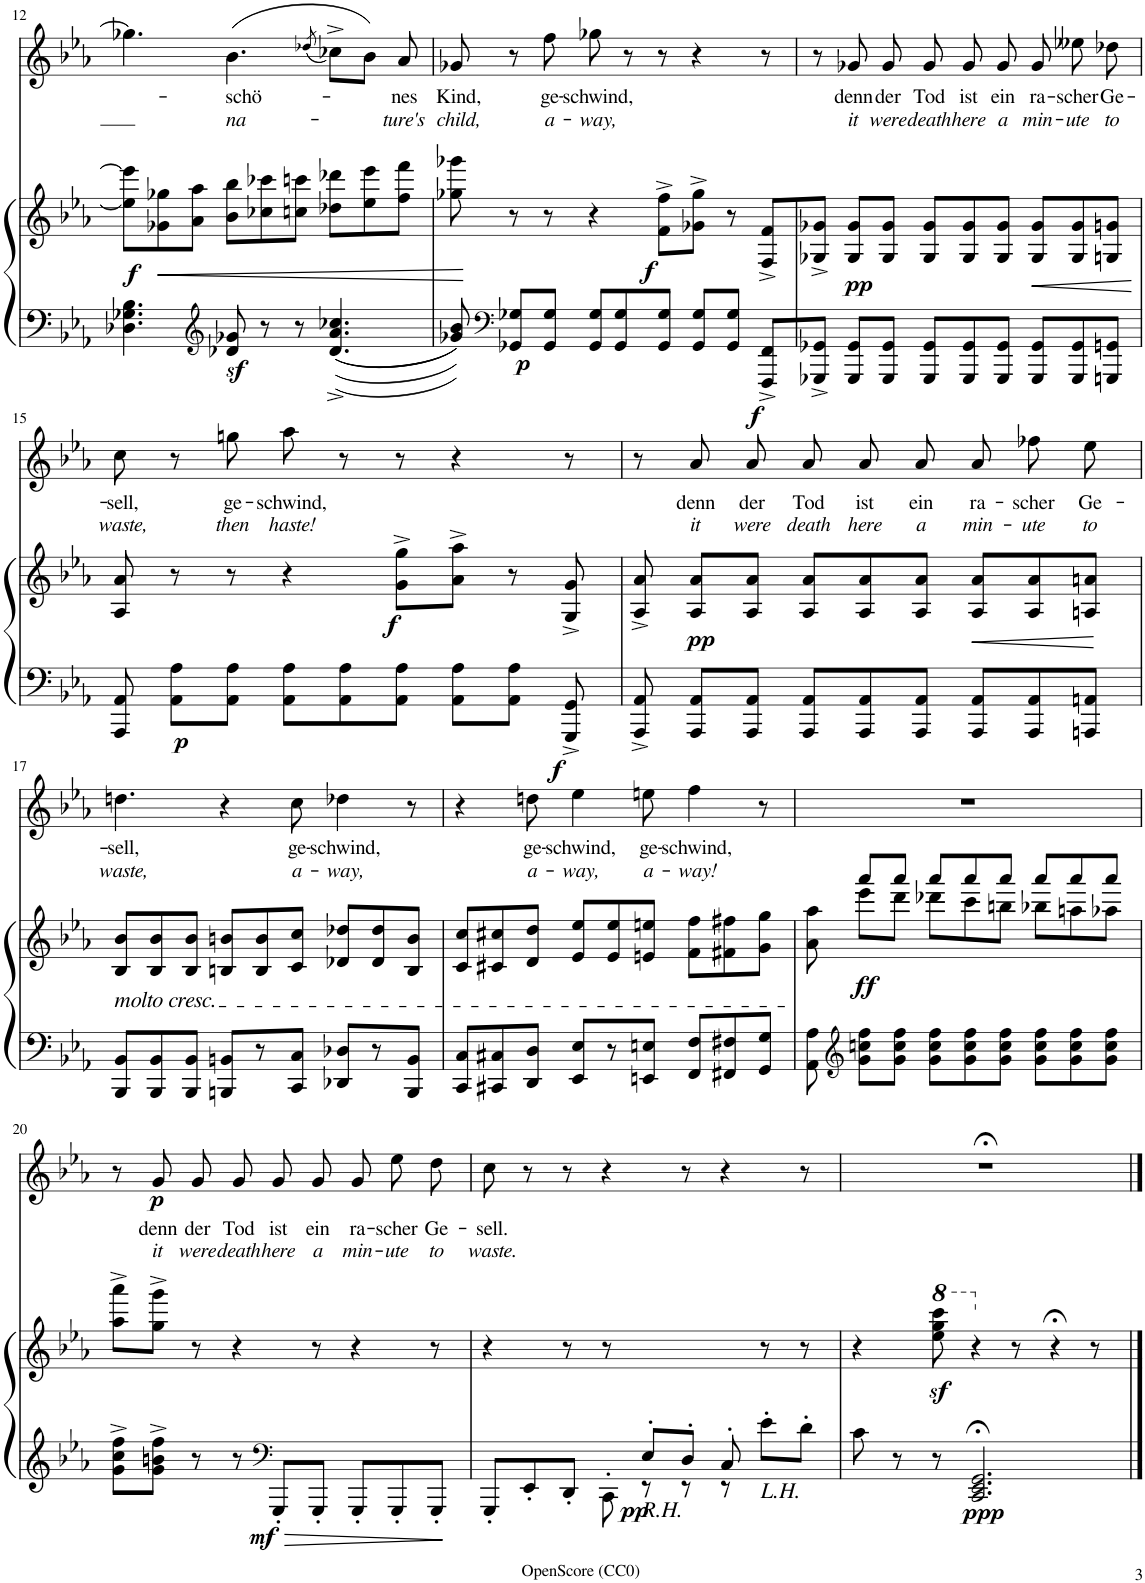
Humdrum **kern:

**kern	**kern	**dynam	**kern	**text	**text	**dynam
*part2	*part2	*part2	*part1	*part1	*part1	*part1
*staff3	*staff2	*staff2/3	*staff1	*staff1	*staff1	*staff1
*I"Piano	*	*	*I"Voice	*	*	*
*I'Pno	*	*	*	*	*	*
!!LO:PB:g=z
*clefF4	*clefG2	*	*clefG2	*	*	*
*k[b-e-a-]	*k[b-e-a-]	*	*k[b-e-a-]	*	*	*
*M9/8	*M9/8	*	*M9/8	*	*	*
=12	=12	=12	=12	=12	=12	=12
!	!	!LO:DY:b	!	!	!	!
4.D-X\ 4.G-X\ 4.B-\	8ee-\] 8eee-\]L	f	4.gg-X\]	.	.	.
!	!	!LO:HP:b	!	!	!	!
.	8g-X\ 8gg-X\	<	.	.	.	.
.	8a-\ 8aa-\J	.	.	.	.	.
*clefG2	*	*	*	*	*	*
!	!	!	!	!LO:LY:b	!LO:LY:b	!
8d-X/z< 8g-X/z<	8b-\ 8bb-\L	.	(4.b-\	-schö-	na-	.
8r	8cc-X\ 8ccc-X\	.	.	.	.	.
8r	8ccn\ 8cccn\J	.	.	.	.	.
.	.	.	(8qdd-X/	.	.	.
4.d-/^ 4.a-/^ 4.cc-X/^	8dd-X\ 8ddd-X\L	.	8cc-X^\L)	.	.	.
.	8ee-\ 8eee-\	.	8b-\J)	.	.	.
!	!	!	!	!LO:LY:b	!LO:LY:b	!
.	8ff\ 8fff\J	.	8a-/	-nes	-ture's	.
=13	=13	=13	=13	=13	=13	=13
!	!	!	!	!LO:LY:b	!LO:LY:b	!
8g-X/ 8b-/	8gg-X\ 8ggg-X\	.	8g-X/	Kind,	child,	.
*clefF4	*	*	*	*	*	*
!	!	!LO:DY:n=1:b=2	!	!	!	!
8GG-X/ 8G-X/L	8r	[ p	8r	.	.	.
!	!	!	!	!LO:LY:b	!LO:LY:b	!
8GG-/ 8G-/J	8r	.	8ff\	ge-	a-	.
!	!	!	!	!LO:LY:b	!LO:LY:b	!
8GG-/ 8G-/L	4r	.	8gg-X\	-schwind,	-way,	.
8GG-/ 8G-/	.	.	8r	.	.	.
!	!	!LO:DY:n=2:b	!	!	!	!
8GG-/ 8G-/J	8f\^> 8ff\^>L	f	8r	.	.	.
8GG-/ 8G-/L	8g-X\^> 8gg-\^>J	.	4r	.	.	.
8GG-/ 8G-/J	8r	.	.	.	.	.
!	!	!LO:DY:n=3:b=2	!	!	!	!
8FFF/^ 8FF/^L	8F/^ 8f/^L	f	8r	.	.	.
=14	=14	=14	=14	=14	=14	=14
8GGG-X/^ 8GG-X/^J	8G-X/^ 8g-X/^J	.	8r	.	.	.
!	!	!LO:DY:b	!	!LO:LY:b	!LO:LY:b	!
8GGG-/ 8GG-/L	8G-/ 8g-/L	pp	8g-X/	denn	it	.
!	!	!	!	!LO:LY:b	!LO:LY:b	!
8GGG-/ 8GG-/J	8G-/ 8g-/J	.	8g-/	der	were	.
!	!	!	!	!LO:LY:b	!LO:LY:b	!
8GGG-/ 8GG-/L	8G-/ 8g-/L	.	8g-/	Tod	death	.
!	!	!	!	!LO:LY:b	!LO:LY:b	!
8GGG-/ 8GG-/	8G-/ 8g-/	.	8g-/	ist	here	.
!	!	!	!	!LO:LY:b	!LO:LY:b	!
8GGG-/ 8GG-/J	8G-/ 8g-/J	.	8g-/	ein	a	.
!	!	!LO:HP:b	!	!LO:LY:b	!LO:LY:b	!
8GGG-/ 8GG-/L	8G-/ 8g-/L	<	8g-/	ra-	min-	.
!	!	!	!	!LO:LY:b	!LO:LY:b	!
8GGG-/ 8GG-/	8G-/ 8g-/	.	8ee--X\	-scher	-ute	.
!	!	!	!	!LO:LY:b	!LO:LY:b	!
8GGGn/ 8GGn/J	8Gn/ 8gn/J	.	8dd-X\	Ge-	to	.
.	.	[	.	.	.	.
!!LO:LB:g=z
=15	=15	=15	=15	=15	=15	=15
!	!	!	!	!LO:LY:b	!LO:LY:b	!
8AAA-/ 8AA-/	8A-/ 8a-/	.	8cc\	-sell,	waste,	.
!	!	!LO:DY:b=2	!	!	!	!
8AA-\ 8A-\L	8r	p	8r	.	.	.
!	!	!	!	!LO:LY:b	!LO:LY:b	!
8AA-\ 8A-\J	8r	.	8ggn\	ge-	then	.
!	!	!	!	!LO:LY:b	!LO:LY:b	!
8AA-\ 8A-\L	4r	.	8aa-\	-schwind,	haste!	.
8AA-\ 8A-\	.	.	8r	.	.	.
!	!	!LO:DY:b	!	!	!	!
8AA-\ 8A-\J	8g\^ 8gg\^L	f	8r	.	.	.
8AA-\ 8A-\L	8a-\^ 8aa-\^J	.	4r	.	.	.
8AA-\ 8A-\J	8r	.	.	.	.	.
!	!	!LO:DY:b=2	!	!	!	!
8GGG/^ 8GG/^	8G/^ 8g/^	f	8r	.	.	.
=16	=16	=16	=16	=16	=16	=16
8AAA-/^ 8AA-/^	8A-/^ 8a-/^	.	8r	.	.	.
!	!	!LO:DY:b	!	!LO:LY:b	!LO:LY:b	!
8AAA-/ 8AA-/L	8A-/ 8a-/L	pp	8a-/	denn	it	.
!	!	!	!	!LO:LY:b	!LO:LY:b	!
8AAA-/ 8AA-/J	8A-/ 8a-/J	.	8a-/	der	were	.
!	!	!	!	!LO:LY:b	!LO:LY:b	!
8AAA-/ 8AA-/L	8A-/ 8a-/L	.	8a-/	Tod	death	.
!	!	!	!	!LO:LY:b	!LO:LY:b	!
8AAA-/ 8AA-/	8A-/ 8a-/	.	8a-/	ist	here	.
!	!	!	!	!LO:LY:b	!LO:LY:b	!
8AAA-/ 8AA-/J	8A-/ 8a-/J	.	8a-/	ein	a	.
!	!	!LO:HP:b	!	!LO:LY:b	!LO:LY:b	!
8AAA-/ 8AA-/L	8A-/ 8a-/L	<	8a-/	ra-	min-	.
!	!	!	!	!LO:LY:b	!LO:LY:b	!
8AAA-/ 8AA-/	8A-/ 8a-/	.	8ff-X\	-scher	-ute	.
!	!	!	!	!LO:LY:b	!LO:LY:b	!
8AAAn/ 8AAn/J	8An/ 8an/J	[	8ee-\	Ge-	to	.
!!LO:LB:g=z
=17	=17	=17	=17	=17	=17	=17
!	!LO:TX:b:i:t=molto cresc.	!	!	!	!	!
!	!	!	!	!LO:LY:b	!LO:LY:b	!
8BBB-/ 8BB-/L	8B-/ 8b-/L	.	4.ddn\	-sell,	waste,	.
8BBB-/ 8BB-/	8B-/ 8b-/	.	.	.	.	.
8BBB-/ 8BB-/J	8B-/ 8b-/J	.	.	.	.	.
8BBBn/ 8BBn/L	8Bn/ 8bn/L	.	4r	.	.	.
8r	8B/ 8b/	.	.	.	.	.
!	!	!	!	!LO:LY:b	!LO:LY:b	!
8CC/ 8C/J	8c/ 8cc/J	.	8cc\	ge-	a-	.
!	!	!	!	!LO:LY:b	!LO:LY:b	!
8DD-X/ 8D-X/L	8d-X/ 8dd-X/L	.	4dd-X\	-schwind,	-way,	.
8r	8d-/ 8dd-/	.	.	.	.	.
8BBB/ 8BB/J	8B/ 8b/J	.	8r	.	.	.
=18	=18	=18	=18	=18	=18	=18
8CC/ 8C/L	8c/ 8cc/L	.	4r	.	.	.
8CC#X/ 8C#X/	8c#X/ 8cc#X/	.	.	.	.	.
!	!	!	!	!LO:LY:b	!LO:LY:b	!
8DD/ 8D/J	8d/ 8dd/J	.	8ddn\	ge-	a-	.
!	!	!	!	!LO:LY:b	!LO:LY:b	!
8EE-/ 8E-/L	8e-/ 8ee-/L	.	4ee-\	-schwind,	-way,	.
8r	8e-/ 8ee-/	.	.	.	.	.
!	!	!	!	!LO:LY:b	!LO:LY:b	!
8EEn/ 8En/J	8en/ 8een/J	.	8een\	ge-	a-	.
!	!	!	!	!LO:LY:b	!LO:LY:b	!
8FF/ 8F/L	8f\ 8ff\L	.	4ff\	-schwind,	-way!	.
8FF#X/ 8F#X/	8f#X\ 8ff#X\	.	.	.	.	.
8GG/ 8G/J	8g\ 8gg\J	.	8r	.	.	.
=19	=19	=19	=19	=19	=19	=19
*	*^	*	*	*	*	*
8AA-\ 8A-\	8ryy	8a-\ 8aa-\	.	8%9r	.	.	.
*clefG2	*	*	*	*	*	*	*
!	!	!	!LO:DY:b	!	!	!	!
8g\ 8ccn\ 8ff\L	8aaa-/L	8eee-\L	ff	.	.	.	.
8g\ 8cc\ 8ff\J	8aaa-/J	8ddd\J	.	.	.	.	.
8g\ 8cc\ 8ff\L	8aaa-/L	8ddd-X\L	.	.	.	.	.
8g\ 8cc\ 8ff\	8aaa-/	8ccc\	.	.	.	.	.
8g\ 8cc\ 8ff\J	8aaa-/J	8bbn\J	.	.	.	.	.
8g\ 8cc\ 8ff\L	8aaa-/L	8bb-X\L	.	.	.	.	.
8g\ 8cc\ 8ff\	8aaa-/	8aan\	.	.	.	.	.
8g\ 8cc\ 8ff\J	8aaa-/J	8aa-X\J	.	.	.	.	.
*	*v	*v	*	*	*	*	*
!!LO:LB:g=z
=20	=20	=20	=20	=20	=20	=20
8g\^ 8cc\^ 8ff\^L	8aa-\^ 8aaa-\^L	.	8r	.	.	.
!	!	!	!	!LO:LY:b	!LO:LY:b	!LO:DY:b
8g\^ 8bn\^ 8ff\^J	8gg\^ 8ggg\^J	.	8g/	denn	it	p
!	!	!	!	!LO:LY:b	!LO:LY:b	!
8r	8r	.	8g/	der	were	.
!	!	!	!	!LO:LY:b	!LO:LY:b	!
8r	4r	.	8g/	Tod	death	.
*clefF4	*	*	*	*	*	*
!	!	!LO:DY:b=2	!	!LO:LY:b	!LO:LY:b	!
8GGG'/L	.	mf	8g/	ist	here	.
!	!	!	!	!LO:LY:b	!LO:LY:b	!
8GGG'/J	8r	.	8g/	ein	a	.
!	!	!	!	!LO:LY:b	!LO:LY:b	!
8GGG'/L	4r	.	8g/	ra-	min-	.
!	!	!	!	!LO:LY:b	!LO:LY:b	!
8GGG'/	.	.	8ee-\	-scher	-ute	.
!	!	!	!	!LO:LY:b	!LO:LY:b	!
8GGG'/J	8r	.	8dd\	Ge-	to	.
=21	=21	=21	=21	=21	=21	=21
*^	*	*	*	*	*	*
!	!	!	!	!	!LO:LY:b	!LO:LY:b	!
8GGG'</L	4.ryy	4r	.	8cc\	-sell.	waste.	.
8EE-'</	.	.	.	8r	.	.	.
8DD'</J	.	8r	.	8r	.	.	.
8CC'\	8ryy	8r	.	4r	.	.	.
!LO:TX:b:i:t=R.H.	!	!	!	!	!	!	!
!	!	!	!LO:DY:b=2	!	!	!	!
8E-'/L	8r	8ryy	pp	.	.	.	.
8D'/J	8r	8ryy	.	8r	.	.	.
8C'/	8r	8ryy	.	4r	.	.	.
!LO:TX:b:i:t=L.H.	!	!	!	!	!	!	!
8e-'>\L	4ryy	8r	.	.	.	.	.
8d'>\J	.	8r	.	8r	.	.	.
*v	*v	*	*	*	*	*	*
=22	=22	=22	=22	=22	=22	=22
8c\	4r	.	8%9r;<	.	.	.
8r	.	.	.	.	.	.
*	*8va	*	*	*	*	*
8r	8eee-\z< 8ggg\z< 8cccc\z<	.	.	.	.	.
*	*X8va	*	*	*	*	*
!	!	!LO:DY:b=2	!	!	!	!
2.CC/;< 2.EE-/;< 2.GG/;<	4r	ppp	.	.	.	.
.	8r	.	.	.	.	.
.	4r;<	.	.	.	.	.
.	8r	.	.	.	.	.
==	==	==	==	==	==	==
*-	*-	*-	*-	*-	*-	*-
